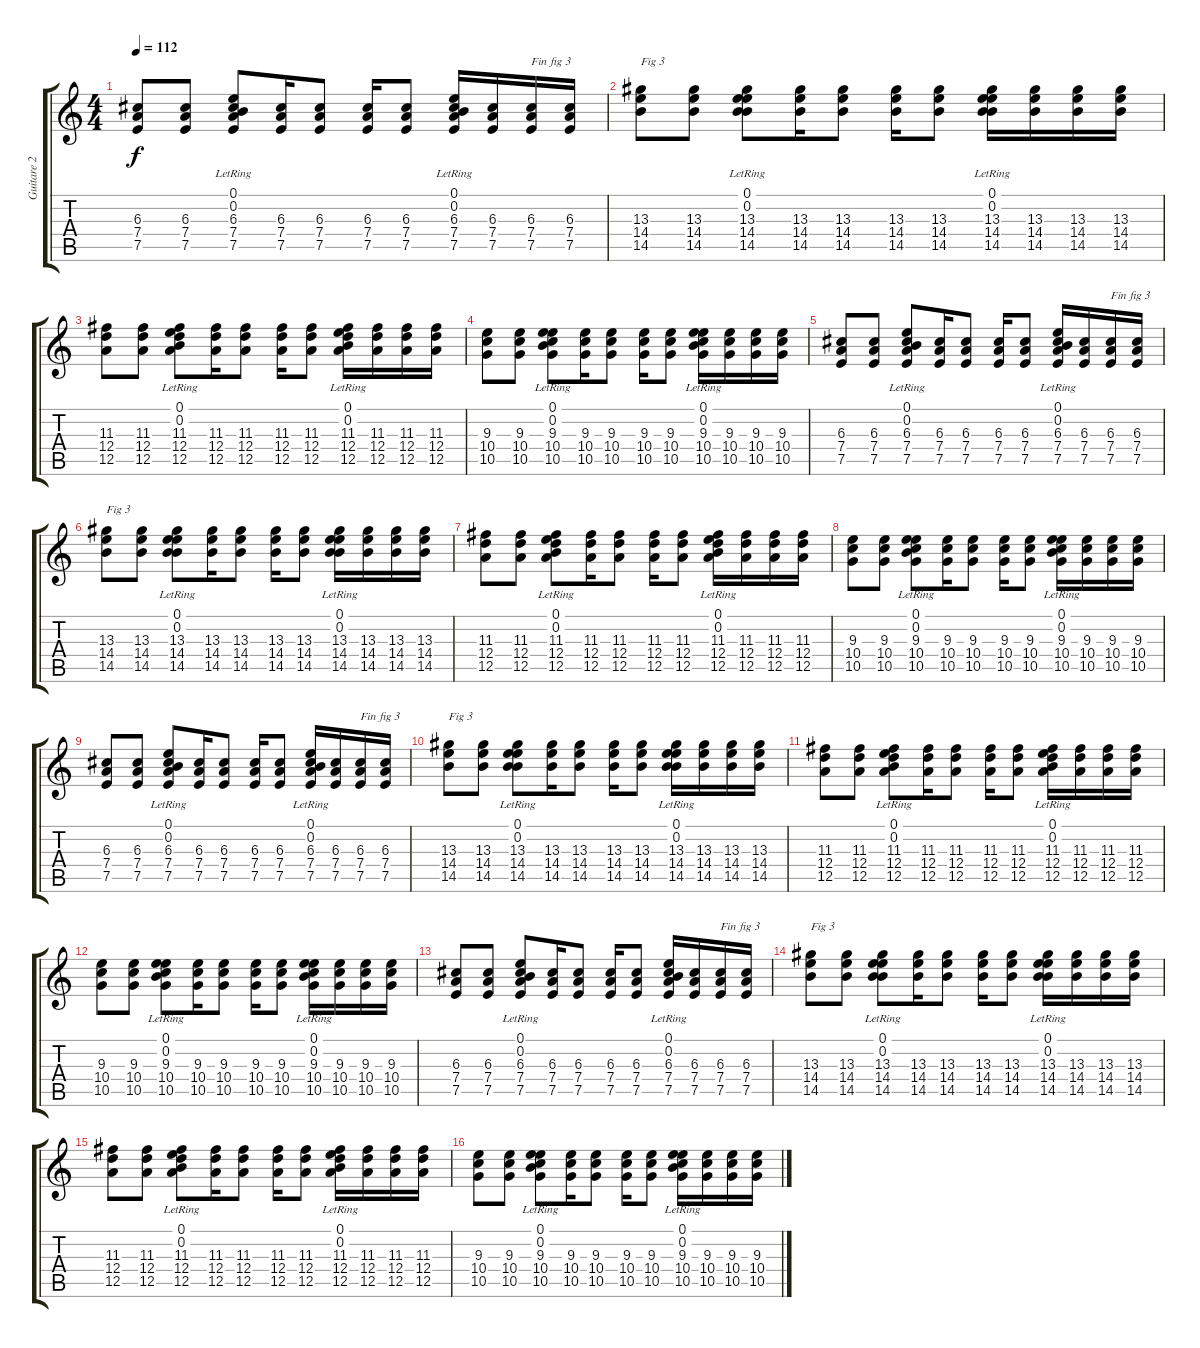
\track ("Guitare 2" "Guitare 2") {instrument acousticguitarsteel}
\staff {score tabs}
\tuning (E4 B3 G3 D3 A2 E2) {hide}
\ts (4 4)
\tempo 112
\clef g2
\ks c
(6.3 7.4 7.5).8{dy f} (6.3 7.4 7.5).8 (0.1{lr} 0.2{lr} 6.3 7.4 7.5).8 (6.3 7.4 7.5).16 (6.3 7.4 7.5).8 (6.3 7.4 7.5).16 (6.3 7.4 7.5).8 (0.1{lr} 0.2{lr} 6.3 7.4 7.5).16 (6.3 7.4 7.5).16 (6.3 7.4 7.5).16{txt "Fin fig 3"} (6.3 7.4 7.5).16 |
(13.3 14.4 14.5).8{txt "Fig 3"} (13.3 14.4 14.5).8 (0.1{lr} 0.2{lr} 13.3 14.4 14.5).8 (13.3 14.4 14.5).16 (13.3 14.4 14.5).8 (13.3 14.4 14.5).16 (13.3 14.4 14.5).8 (0.1{lr} 0.2{lr} 13.3 14.4 14.5).16 (13.3 14.4 14.5).16 (13.3 14.4 14.5).16 (13.3 14.4 14.5).16 |
(11.3 12.4 12.5).8 (11.3 12.4 12.5).8 (0.1{lr} 0.2{lr} 11.3 12.4 12.5).8 (11.3 12.4 12.5).16 (11.3 12.4 12.5).8 (11.3 12.4 12.5).16 (11.3 12.4 12.5).8 (0.1{lr} 0.2{lr} 11.3 12.4 12.5).16 (11.3 12.4 12.5).16 (11.3 12.4 12.5).16 (11.3 12.4 12.5).16 |
(9.3 10.4 10.5).8 (9.3 10.4 10.5).8 (0.1{lr} 0.2{lr} 9.3 10.4 10.5).8 (9.3 10.4 10.5).16 (9.3 10.4 10.5).8 (9.3 10.4 10.5).16 (9.3 10.4 10.5).8 (0.1{lr} 0.2{lr} 9.3 10.4 10.5).16 (9.3 10.4 10.5).16 (9.3 10.4 10.5).16 (9.3 10.4 10.5).16 |
(6.3 7.4 7.5).8 (6.3 7.4 7.5).8 (0.1{lr} 0.2{lr} 6.3 7.4 7.5).8 (6.3 7.4 7.5).16 (6.3 7.4 7.5).8 (6.3 7.4 7.5).16 (6.3 7.4 7.5).8 (0.1{lr} 0.2{lr} 6.3 7.4 7.5).16 (6.3 7.4 7.5).16 (6.3 7.4 7.5).16{txt "Fin fig 3"} (6.3 7.4 7.5).16 |
(13.3 14.4 14.5).8{txt "Fig 3"} (13.3 14.4 14.5).8 (0.1{lr} 0.2{lr} 13.3 14.4 14.5).8 (13.3 14.4 14.5).16 (13.3 14.4 14.5).8 (13.3 14.4 14.5).16 (13.3 14.4 14.5).8 (0.1{lr} 0.2{lr} 13.3 14.4 14.5).16 (13.3 14.4 14.5).16 (13.3 14.4 14.5).16 (13.3 14.4 14.5).16 |
(11.3 12.4 12.5).8 (11.3 12.4 12.5).8 (0.1{lr} 0.2{lr} 11.3 12.4 12.5).8 (11.3 12.4 12.5).16 (11.3 12.4 12.5).8 (11.3 12.4 12.5).16 (11.3 12.4 12.5).8 (0.1{lr} 0.2{lr} 11.3 12.4 12.5).16 (11.3 12.4 12.5).16 (11.3 12.4 12.5).16 (11.3 12.4 12.5).16 |
(9.3 10.4 10.5).8 (9.3 10.4 10.5).8 (0.1{lr} 0.2{lr} 9.3 10.4 10.5).8 (9.3 10.4 10.5).16 (9.3 10.4 10.5).8 (9.3 10.4 10.5).16 (9.3 10.4 10.5).8 (0.1{lr} 0.2{lr} 9.3 10.4 10.5).16 (9.3 10.4 10.5).16 (9.3 10.4 10.5).16 (9.3 10.4 10.5).16 |
(6.3 7.4 7.5).8 (6.3 7.4 7.5).8 (0.1{lr} 0.2{lr} 6.3 7.4 7.5).8 (6.3 7.4 7.5).16 (6.3 7.4 7.5).8 (6.3 7.4 7.5).16 (6.3 7.4 7.5).8 (0.1{lr} 0.2{lr} 6.3 7.4 7.5).16 (6.3 7.4 7.5).16 (6.3 7.4 7.5).16{txt "Fin fig 3"} (6.3 7.4 7.5).16 |
(13.3 14.4 14.5).8{txt "Fig 3"} (13.3 14.4 14.5).8 (0.1{lr} 0.2{lr} 13.3 14.4 14.5).8 (13.3 14.4 14.5).16 (13.3 14.4 14.5).8 (13.3 14.4 14.5).16 (13.3 14.4 14.5).8 (0.1{lr} 0.2{lr} 13.3 14.4 14.5).16 (13.3 14.4 14.5).16 (13.3 14.4 14.5).16 (13.3 14.4 14.5).16 |
(11.3 12.4 12.5).8 (11.3 12.4 12.5).8 (0.1{lr} 0.2{lr} 11.3 12.4 12.5).8 (11.3 12.4 12.5).16 (11.3 12.4 12.5).8 (11.3 12.4 12.5).16 (11.3 12.4 12.5).8 (0.1{lr} 0.2{lr} 11.3 12.4 12.5).16 (11.3 12.4 12.5).16 (11.3 12.4 12.5).16 (11.3 12.4 12.5).16 |
(9.3 10.4 10.5).8 (9.3 10.4 10.5).8 (0.1{lr} 0.2{lr} 9.3 10.4 10.5).8 (9.3 10.4 10.5).16 (9.3 10.4 10.5).8 (9.3 10.4 10.5).16 (9.3 10.4 10.5).8 (0.1{lr} 0.2{lr} 9.3 10.4 10.5).16 (9.3 10.4 10.5).16 (9.3 10.4 10.5).16 (9.3 10.4 10.5).16 |
(6.3 7.4 7.5).8 (6.3 7.4 7.5).8 (0.1{lr} 0.2{lr} 6.3 7.4 7.5).8 (6.3 7.4 7.5).16 (6.3 7.4 7.5).8 (6.3 7.4 7.5).16 (6.3 7.4 7.5).8 (0.1{lr} 0.2{lr} 6.3 7.4 7.5).16 (6.3 7.4 7.5).16 (6.3 7.4 7.5).16{txt "Fin fig 3"} (6.3 7.4 7.5).16 |
(13.3 14.4 14.5).8{txt "Fig 3"} (13.3 14.4 14.5).8 (0.1{lr} 0.2{lr} 13.3 14.4 14.5).8 (13.3 14.4 14.5).16 (13.3 14.4 14.5).8 (13.3 14.4 14.5).16 (13.3 14.4 14.5).8 (0.1{lr} 0.2{lr} 13.3 14.4 14.5).16 (13.3 14.4 14.5).16 (13.3 14.4 14.5).16 (13.3 14.4 14.5).16 |
(11.3 12.4 12.5).8 (11.3 12.4 12.5).8 (0.1{lr} 0.2{lr} 11.3 12.4 12.5).8 (11.3 12.4 12.5).16 (11.3 12.4 12.5).8 (11.3 12.4 12.5).16 (11.3 12.4 12.5).8 (0.1{lr} 0.2{lr} 11.3 12.4 12.5).16 (11.3 12.4 12.5).16 (11.3 12.4 12.5).16 (11.3 12.4 12.5).16 |
(9.3 10.4 10.5).8 (9.3 10.4 10.5).8 (0.1{lr} 0.2{lr} 9.3 10.4 10.5).8 (9.3 10.4 10.5).16 (9.3 10.4 10.5).8 (9.3 10.4 10.5).16 (9.3 10.4 10.5).8 (0.1{lr} 0.2{lr} 9.3 10.4 10.5).16 (9.3 10.4 10.5).16 (9.3 10.4 10.5).16 (9.3 10.4 10.5).16
